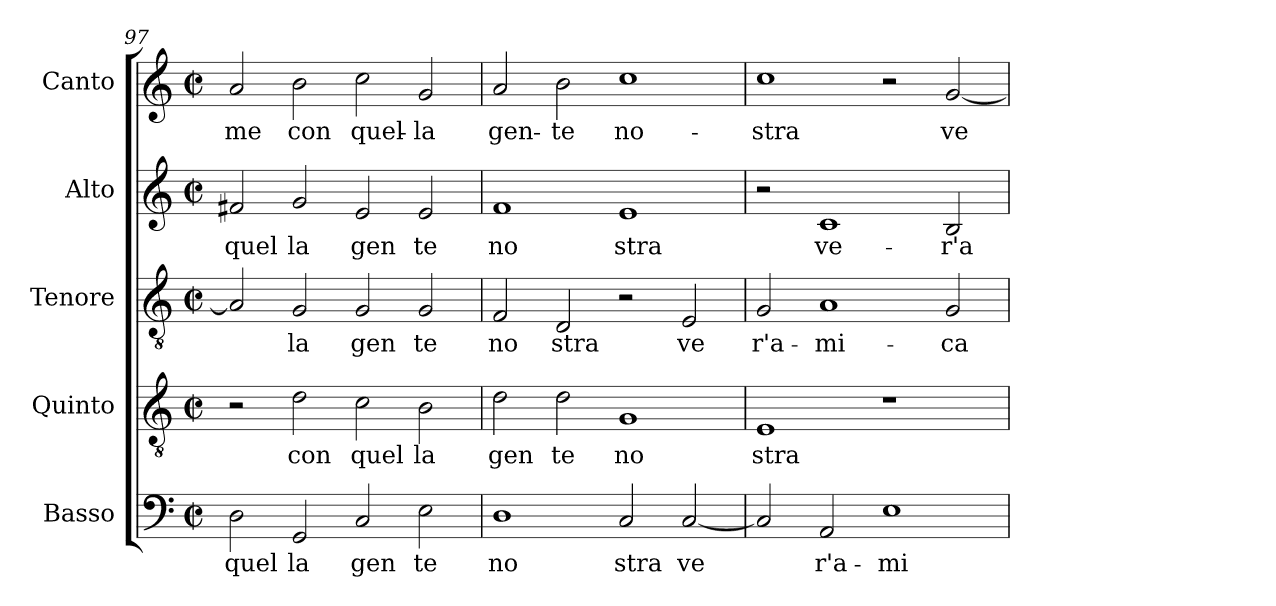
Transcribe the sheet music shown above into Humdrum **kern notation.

**kern	**text	**kern	**text	**kern	**text	**kern	**text	**kern	**text
*part5	*part5	*part4	*part4	*part3	*part3	*part2	*part2	*part1	*part1
*staff5	*staff5	*staff4	*staff4	*staff3	*staff3	*staff2	*staff2	*staff1	*staff1
*I"Basso	*	*I"Quinto	*	*I"Tenore	*	*I"Alto	*	*I"Canto	*
*clefF4	*	*clefGv2	*	*clefGv2	*	*clefG2	*	*clefG2	*
*k[]	*	*k[]	*	*k[]	*	*k[]	*	*k[]	*
*C:	*	*C:	*	*C:	*	*C:	*	*C:	*
*M2/2	*	*M2/2	*	*M2/2	*	*M2/2	*	*M2/2	*
*met(c|)	*	*met(c|)	*	*met(c|)	*	*met(c|)	*	*met(c|)	*
=97	=97	=97	=97	=97	=97	=97	=97	=97	=97
!	!LO:LY:b:cj	!	!	!	!LO:LY:b:cj	!	!LO:LY:b:cj	!	!LO:LY:b:cj
2D\	quel	2r	.	2A/]	.	2f#X/	quel	2a/	me
!	!LO:LY:b:cj	!	!LO:LY:b:cj	!	!LO:LY:b:cj	!	!LO:LY:b:cj	!	!LO:LY:b:cj
2GG/	la	2d\	con	2G/	la	2g/	la	2b\	con
!	!LO:LY:b:cj	!	!LO:LY:b:cj	!	!LO:LY:b:cj	!	!LO:LY:b:cj	!	!LO:LY:b:cj
2C/	gen	2c\	quel	2G/	gen	2e/	gen	2cc\	quel-
!	!LO:LY:b:cj	!	!LO:LY:b:cj	!	!LO:LY:b:cj	!	!LO:LY:b:cj	!	!LO:LY:b:cj
2E\	te	2B\	la	2G/	te	2e/	te	2g/	-la
=98	=98	=98	=98	=98	=98	=98	=98	=98	=98
!	!LO:LY:b:cj	!	!LO:LY:b:cj	!	!LO:LY:b:cj	!	!LO:LY:b:cj	!	!LO:LY:b:cj
1D	no	2d\	gen	2F/	no	1f	no	2a/	gen-
!	!	!	!LO:LY:b:cj	!	!LO:LY:b:cj	!	!	!	!LO:LY:b:cj
.	.	2d\	te	2D/	stra	.	.	2b\	-te
!	!LO:LY:b:cj	!	!LO:LY:b:cj	!	!	!	!LO:LY:b:cj	!	!LO:LY:b:cj
2C/	stra	1G	no	2r	.	1e	stra	1cc	no-
!	!LO:LY:b:cj	!	!	!	!LO:LY:b:cj	!	!	!	!
[<2C/	ve	.	.	2E/	ve	.	.	.	.
!!LO:LB:g=z
=99	=99	=99	=99	=99	=99	=99	=99	=99	=99
!	!LO:LY:b:cj	!	!LO:LY:b:cj	!	!LO:LY:b:cj	!	!	!	!LO:LY:b:cj
2C/]	.	1E	stra	2G/	r'a-	2r	.	1cc	-stra
!	!LO:LY:b:cj	!	!	!	!LO:LY:b:cj	!	!LO:LY:b:cj	!	!
2AA/	r'a-	.	.	1A	-mi-	1c	ve-	.	.
!	!LO:LY:b:cj	!	!	!	!	!	!	!	!
1E	-mi-	1r	.	.	.	.	.	2r	.
!	!	!	!	!	!LO:LY:b:cj	!	!LO:LY:b:cj	!	!LO:LY:b:cj
.	.	.	.	2G/	-ca	2B/	-r'a-	[<2g/	ve
=	=	=	=	=	=	=	=	=	=
*-	*-	*-	*-	*-	*-	*-	*-	*-	*-
